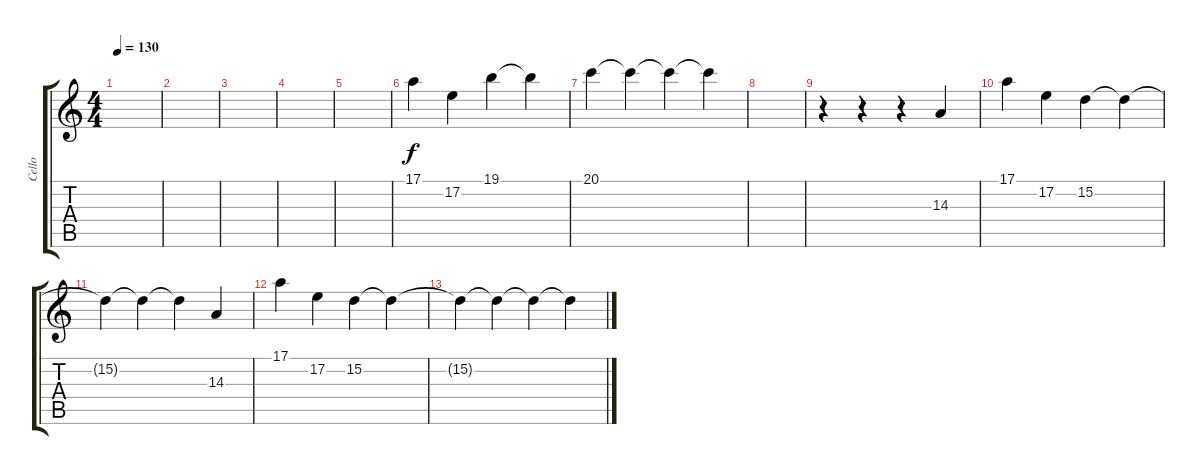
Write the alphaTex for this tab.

\track ("Cello" "Cello") {instrument cello}
\staff {score tabs}
\tuning (E4 B3 G3 D3 A2 E2) {hide}
\ts (4 4)
\tempo 130
\clef g2
\ks c
|
|
|
|
|
17.1.4 17.2.4 19.1.4 19.1{t}.4 |
20.1.4 20.1{t}.4 20.1{t}.4 20.1{t}.4 |
|
r.4 r.4 r.4 14.3.4 |
17.1.4 17.2.4 15.2.4 15.2{t}.4 |
15.2{t}.4 15.2{t}.4 15.2{t}.4 14.3.4 |
17.1.4 17.2.4 15.2.4 15.2{t}.4 |
15.2{t}.4 15.2{t}.4 15.2{t}.4 15.2{t}.4
